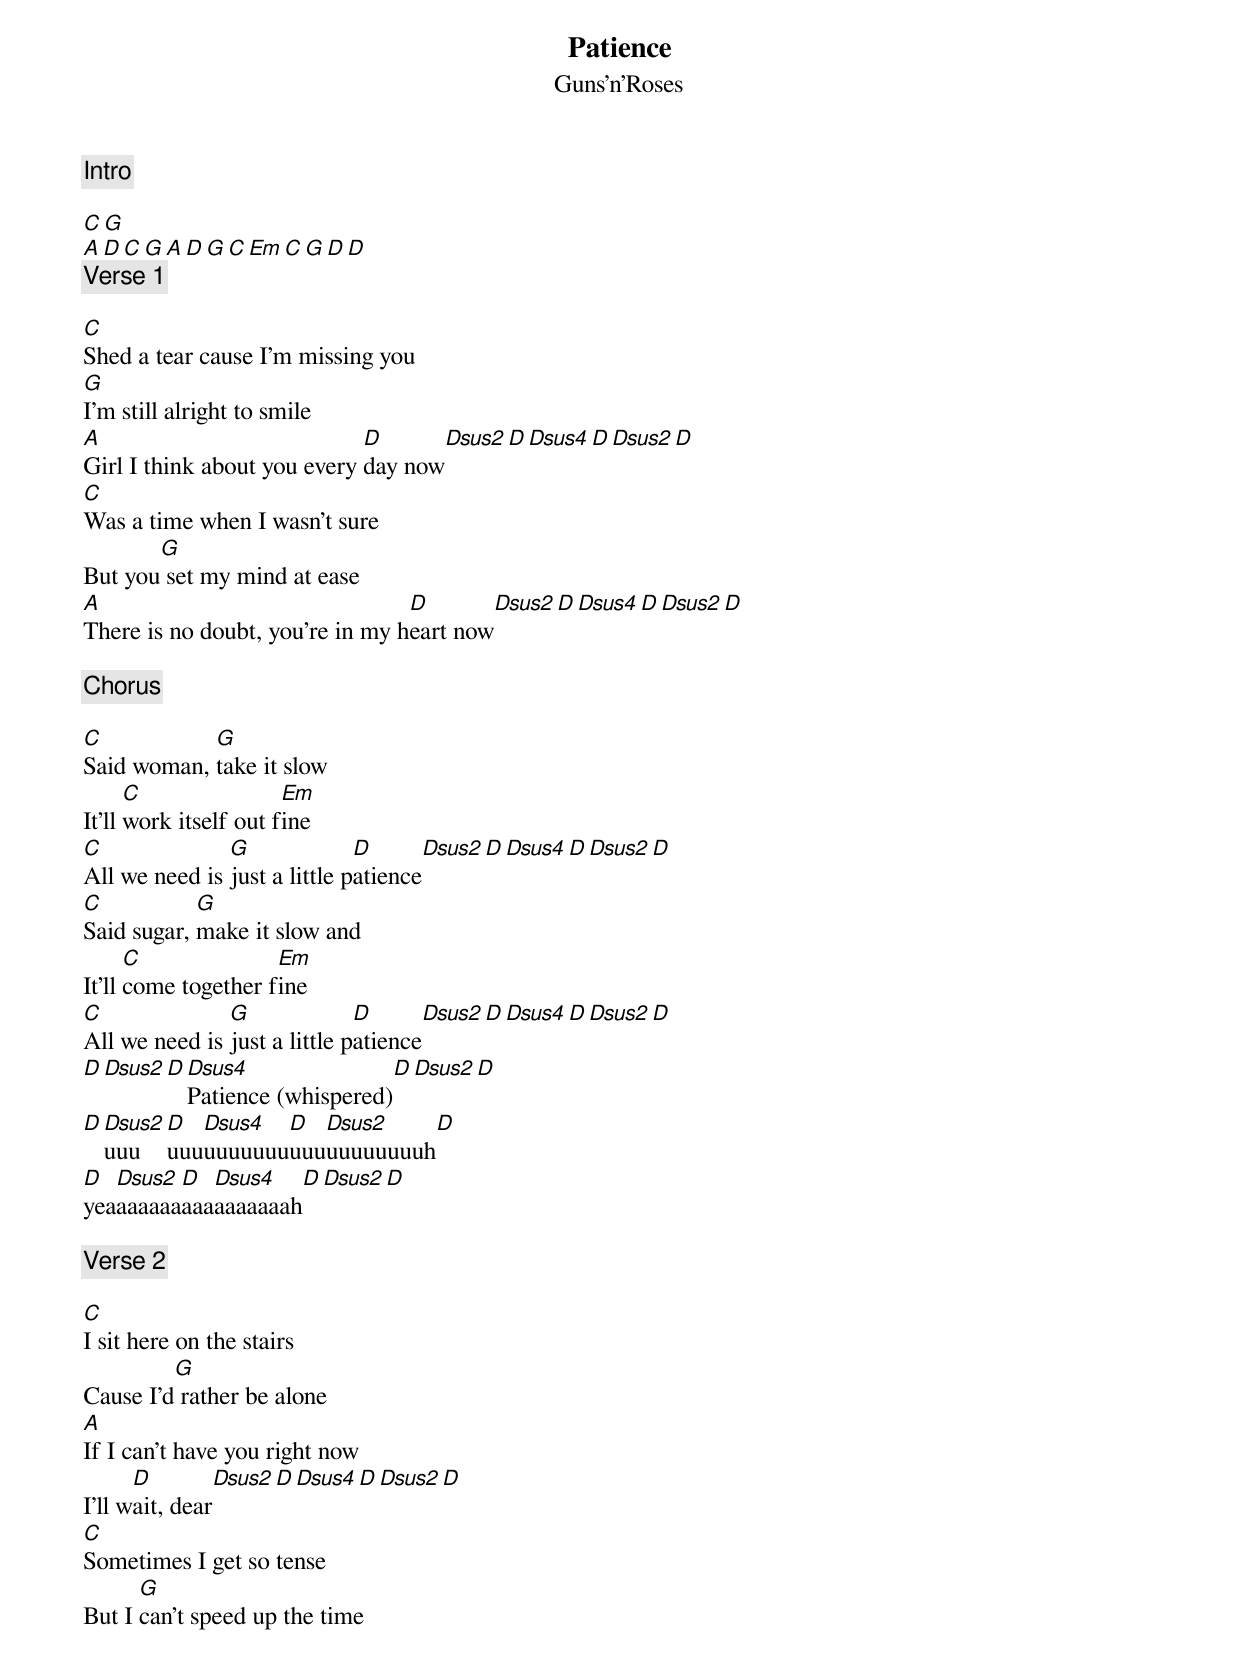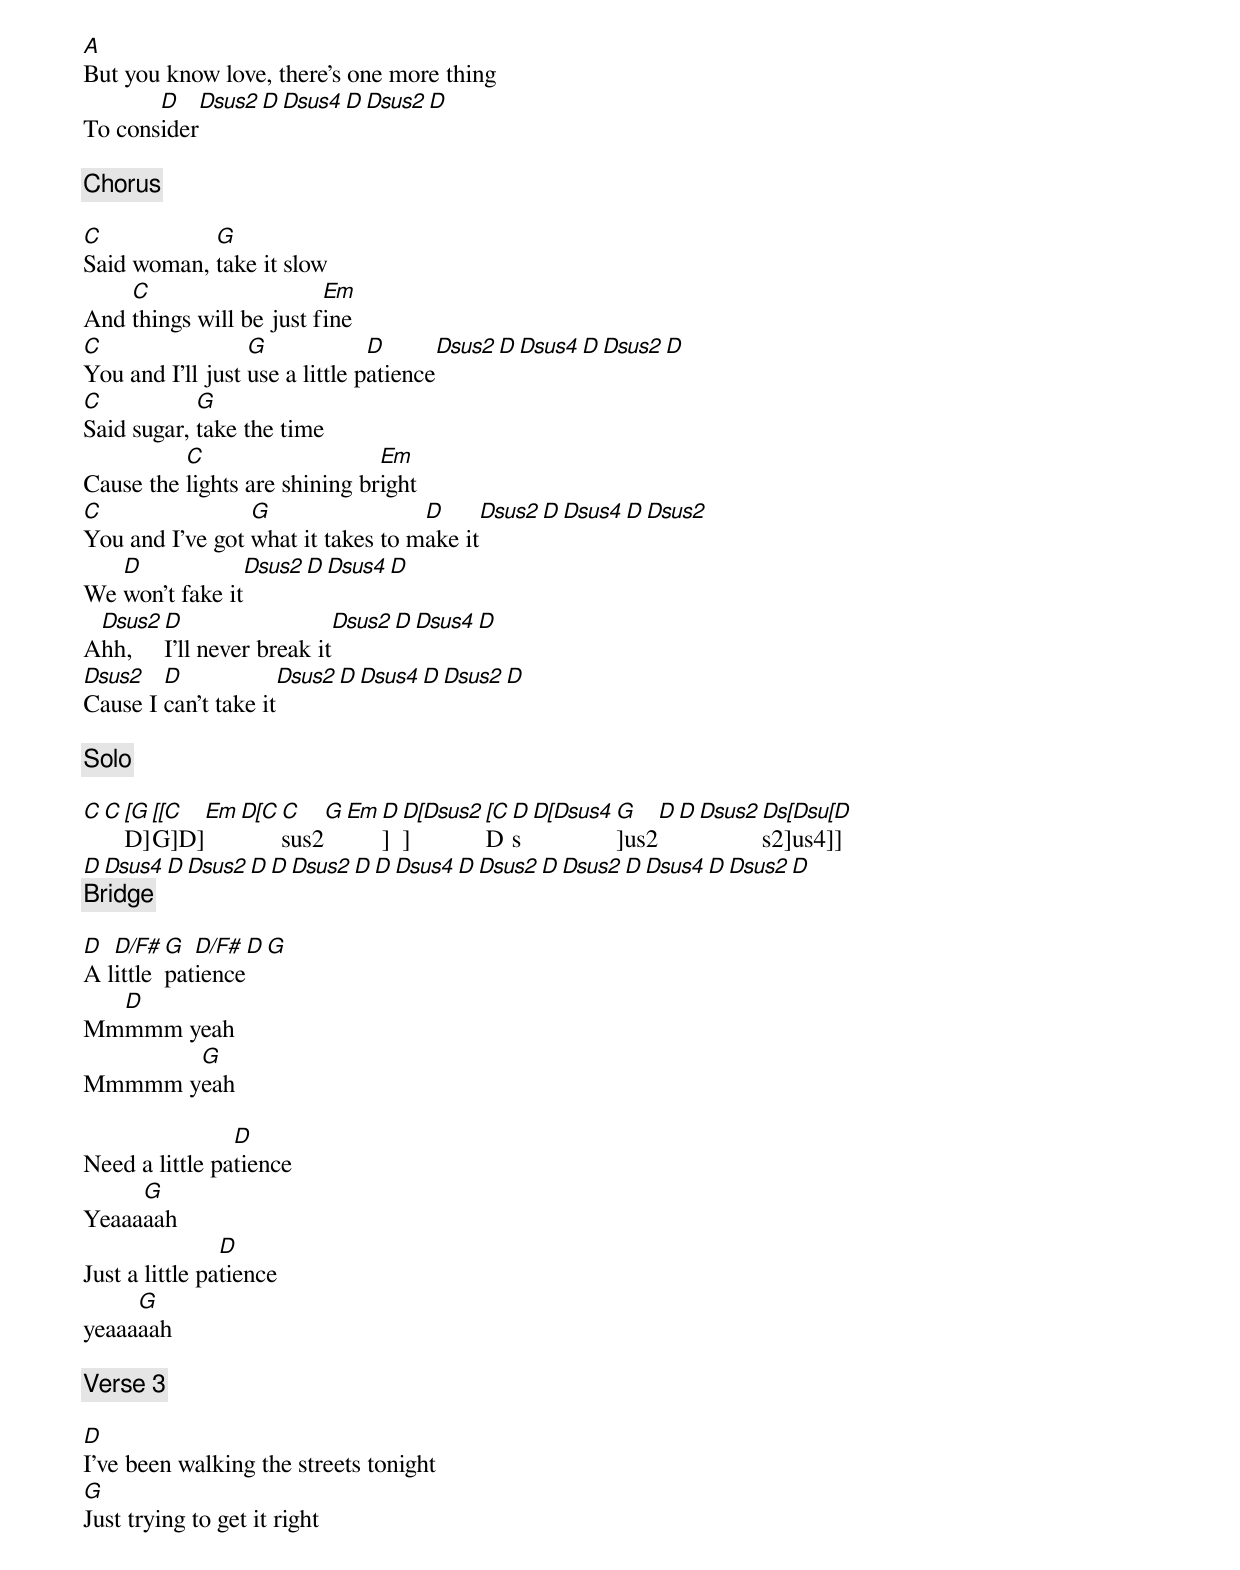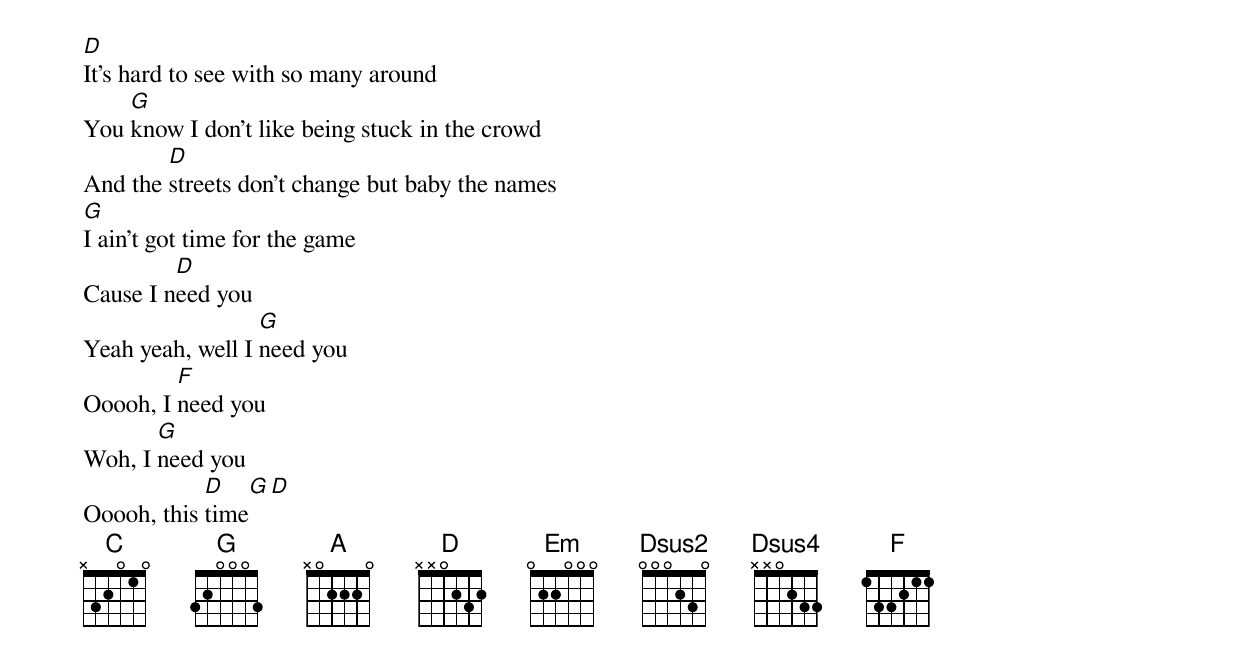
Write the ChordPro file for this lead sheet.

{t: Patience}
{st: Guns'n'Roses}

{c: Intro}

[C][G]
[A][D][C][G][A][D][G][C][Em][C][G][D][D]
{c: Verse 1}

[C]Shed a tear cause I'm missing you
[G]I'm still alright to smile
[A]Girl I think about you every [D]day now[Dsus2][D][Dsus4][D][Dsus2][D]
[C]Was a time when I wasn't sure
But you[G] set my mind at ease
[A]There is no doubt, you're in my h[D]eart now[Dsus2][D][Dsus4][D][Dsus2][D]

{c: Chorus}

[C]Said woman, [G]take it slow
It'll [C]work itself out f[Em]ine
[C]All we need is [G]just a little p[D]atience[Dsus2][D][Dsus4][D][Dsus2][D]
[C]Said sugar, [G]make it slow and
It'll [C]come together f[Em]ine
[C]All we need is [G]just a little p[D]atience[Dsus2][D][Dsus4][D][Dsus2][D]
[D][Dsus2][D][Dsus4]Patience (whispered)[D][Dsus2][D]
[D][Dsus2]uuu[D]uuu[Dsus4]uuuuuuu[D]uuu[Dsus2]uuuuuuuuh[D]
[D]yea[Dsus2]aaaaaa[D]aaa[Dsus4]aaaaaaah[D][Dsus2][D]

{c: Verse 2}

[C]I sit here on the stairs
Cause I'd[G] rather be alone
[A]If I can't have you right now
I'll w[D]ait, dear[Dsus2][D][Dsus4][D][Dsus2][D]
[C]Sometimes I get so tense
But I [G]can't speed up the time
[A]But you know love, there's one more thing
To cons[D]ider[Dsus2][D][Dsus4][D][Dsus2][D]

{c: Chorus}

[C]Said woman, [G]take it slow
And [C]things will be just f[Em]ine
[C]You and I’ll just [G]use a little p[D]atience[Dsus2][D][Dsus4][D][Dsus2][D]
[C]Said sugar, [G]take the time
Cause the [C]lights are shining br[Em]ight
[C]You and I've got [G]what it takes to m[D]ake it[Dsus2][D][Dsus4][D][Dsus2]
We [D]won't fake it[Dsus2][D][Dsus4][D]
A[Dsus2]hh,   [D]I'll never break it[Dsus2][D][Dsus4][D]
[Dsus2]Cause I [D]can't take it[Dsus2][D][Dsus4][D][Dsus2][D]

{c: Solo}

[C][C][[G]D][[[C]G]D][Em][D[C][C]sus2[G][Em][D]][D[Dsus2]][[C]D[D]s[D[Dsus4][G]]us2[D][D][Dsus2][Ds[Dsu[D]s2]us4]]
[D][Dsus4][D][Dsus2][D][D][Dsus2][D][D][Dsus4][D][Dsus2][D][Dsus2][D][Dsus4][D][Dsus2][D]
{c: Bridge}

[D]A l[D/F#]ittle [G]pat[D/F#]ience[D][G]
Mm[D]mmm yeah
Mmmmm y[G]eah

Need a little pa[D]tience
Yeaaa[G]aah
Just a little pa[D]tience
yeaaa[G]aah

{c: Verse 3}

[D]I've been walking the streets tonight
[G]Just trying to get it right
[D]It's hard to see with so many around
You [G]know I don’t like being stuck in the crowd
And the [D]streets don't change but baby the names
[G]I ain't got time for the game
Cause I n[D]eed you
Yeah yeah, well I [G]need you
Ooooh, I [F]need you
Woh, I [G]need you
Ooooh, this [D]time[G][D]
